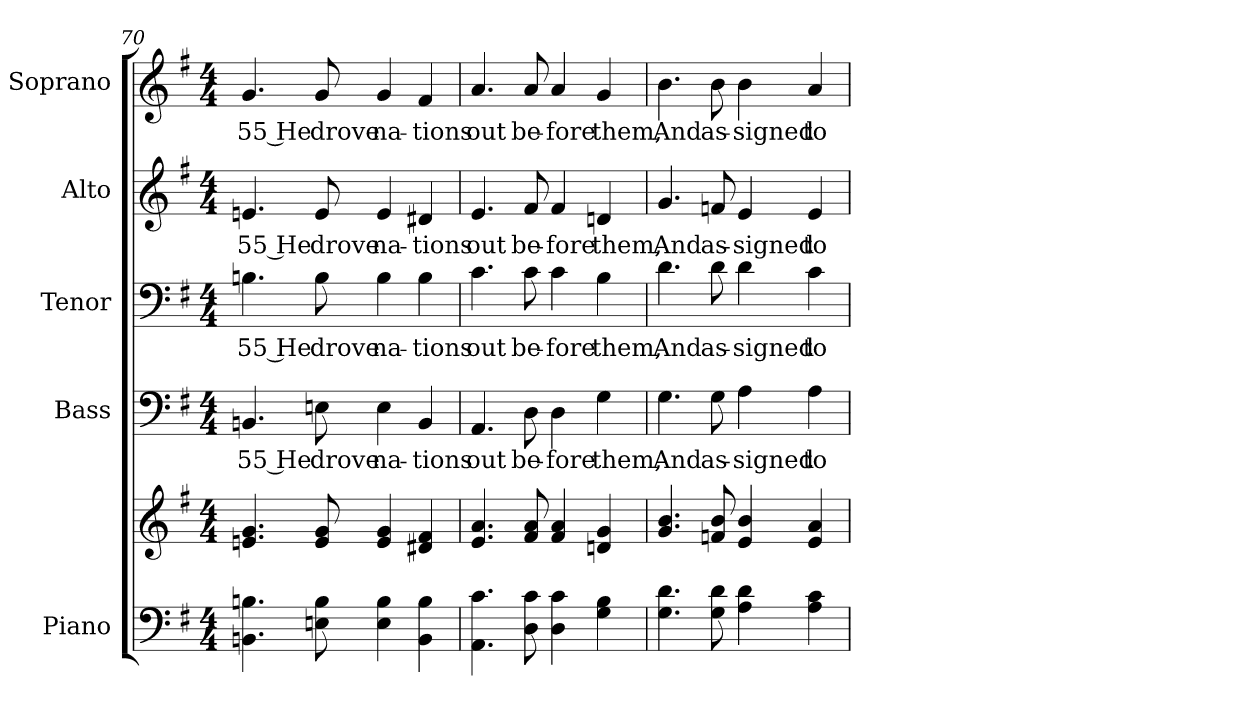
**kern	**kern	**kern	**text	**kern	**text	**kern	**text	**kern	**text
*part5	*part5	*part4	*part4	*part3	*part3	*part2	*part2	*part1	*part1
*staff6	*staff5	*staff4	*staff4	*staff3	*staff3	*staff2	*staff2	*staff1	*staff1
*I"Piano	*	*I"Bass	*	*I"Tenor	*	*I"Alto	*	*I"Soprano	*
*I'Pno.	*	*I'B.	*	*I'T.	*	*I'A.	*	*I'S.	*
!!LO:PB:g=z
*clefF4	*clefG2	*clefF4	*	*clefF4	*	*clefG2	*	*clefG2	*
*k[f#]	*k[f#]	*k[f#]	*	*k[f#]	*	*k[f#]	*	*k[f#]	*
*G:	*G:	*G:	*	*G:	*	*G:	*	*G:	*
*M4/4	*M4/4	*M4/4	*	*M4/4	*	*M4/4	*	*M4/4	*
=70	=70	=70	=70	=70	=70	=70	=70	=70	=70
!	!	!	!LO:LY:b:color=#000000	!	!	!	!	!	!
!	!	!	!	!	!LO:LY:b:color=#000000	!	!	!	!
!	!	!	!	!	!	!	!LO:LY:b:color=#000000	!	!
!	!	!	!	!	!	!	!	!	!LO:LY:b:color=#000000
4.BBni\ 4.Bni	4.eni/ 4.gi	4.BBni/	55 He	4.Bni\	55 He	4.eni/	55 He	4.gi/	55 He
!	!	!	!LO:LY:b:color=#000000	!	!	!	!	!	!
!	!	!	!	!	!LO:LY:b:color=#000000	!	!	!	!
!	!	!	!	!	!	!	!LO:LY:b:color=#000000	!	!
!	!	!	!	!	!	!	!	!	!LO:LY:b:color=#000000
8Eni\ 8Bi	8ei/ 8gi	8Eni\	drove	8Bi\	drove	8ei/	drove	8gi/	drove
!	!	!	!LO:LY:b:color=#000000	!	!	!	!	!	!
!	!	!	!	!	!LO:LY:b:color=#000000	!	!	!	!
!	!	!	!	!	!	!	!LO:LY:b:color=#000000	!	!
!	!	!	!	!	!	!	!	!	!LO:LY:b:color=#000000
4Ei\ 4Bi	4ei/ 4gi	4Ei\	na-	4Bi\	na-	4ei/	na-	4gi/	na-
!	!	!	!LO:LY:b:color=#000000	!	!	!	!	!	!
!	!	!	!	!	!LO:LY:b:color=#000000	!	!	!	!
!	!	!	!	!	!	!	!LO:LY:b:color=#000000	!	!
!	!	!	!	!	!	!	!	!	!LO:LY:b:color=#000000
4BBi\ 4Bi	4d#Xi/ 4f#i	4BBi/	-tions	4Bi\	-tions	4d#Xi/	-tions	4f#i/	-tions
=71	=71	=71	=71	=71	=71	=71	=71	=71	=71
!	!	!	!LO:LY:b:color=#000000	!	!	!	!	!	!
!	!	!	!	!	!LO:LY:b:color=#000000	!	!	!	!
!	!	!	!	!	!	!	!LO:LY:b:color=#000000	!	!
!	!	!	!	!	!	!	!	!	!LO:LY:b:color=#000000
4.AAi\ 4.ci	4.ei/ 4.ai	4.AAi/	out	4.ci\	out	4.ei/	out	4.ai/	out
!	!	!	!LO:LY:b:color=#000000	!	!	!	!	!	!
!	!	!	!	!	!LO:LY:b:color=#000000	!	!	!	!
!	!	!	!	!	!	!	!LO:LY:b:color=#000000	!	!
!	!	!	!	!	!	!	!	!	!LO:LY:b:color=#000000
8Di\ 8ci	8f#i/ 8ai	8Di\	be-	8ci\	be-	8f#i/	be-	8ai/	be-
!	!	!	!LO:LY:b:color=#000000	!	!	!	!	!	!
!	!	!	!	!	!LO:LY:b:color=#000000	!	!	!	!
!	!	!	!	!	!	!	!LO:LY:b:color=#000000	!	!
!	!	!	!	!	!	!	!	!	!LO:LY:b:color=#000000
4Di\ 4ci	4f#i/ 4ai	4Di\	-fore	4ci\	-fore	4f#i/	-fore	4ai/	-fore
!	!	!	!LO:LY:b:color=#000000	!	!	!	!	!	!
!	!	!	!	!	!LO:LY:b:color=#000000	!	!	!	!
!	!	!	!	!	!	!	!LO:LY:b:color=#000000	!	!
!	!	!	!	!	!	!	!	!	!LO:LY:b:color=#000000
4Gi\ 4Bi	4dni/ 4gi	4Gi\	them,	4Bi\	them,	4dni/	them,	4gi/	them,
=72	=72	=72	=72	=72	=72	=72	=72	=72	=72
!	!	!	!LO:LY:b:color=#000000	!	!	!	!	!	!
!	!	!	!	!	!LO:LY:b:color=#000000	!	!	!	!
!	!	!	!	!	!	!	!LO:LY:b:color=#000000	!	!
!	!	!	!	!	!	!	!	!	!LO:LY:b:color=#000000
4.Gi\ 4.di	4.gi/ 4.bi	4.Gi\	And	4.di\	And	4.gi/	And	4.bi\	And
!	!	!	!LO:LY:b:color=#000000	!	!	!	!	!	!
!	!	!	!	!	!LO:LY:b:color=#000000	!	!	!	!
!	!	!	!	!	!	!	!LO:LY:b:color=#000000	!	!
!	!	!	!	!	!	!	!	!	!LO:LY:b:color=#000000
8Gi\ 8di	8fni/ 8bi	8Gi\	as-	8di\	as-	8fni/	as-	8bi\	as-
!	!	!	!LO:LY:b:color=#000000	!	!	!	!	!	!
!	!	!	!	!	!LO:LY:b:color=#000000	!	!	!	!
!	!	!	!	!	!	!	!LO:LY:b:color=#000000	!	!
!	!	!	!	!	!	!	!	!	!LO:LY:b:color=#000000
4Ai\ 4di	4ei/ 4bi	4Ai\	-signed	4di\	-signed	4ei/	-signed	4bi\	-signed
!	!	!	!LO:LY:b:color=#000000	!	!	!	!	!	!
!	!	!	!	!	!LO:LY:b:color=#000000	!	!	!	!
!	!	!	!	!	!	!	!LO:LY:b:color=#000000	!	!
!	!	!	!	!	!	!	!	!	!LO:LY:b:color=#000000
4Ai\ 4ci	4ei/ 4ai	4Ai\	to	4ci\	to	4ei/	to	4ai/	to
=	=	=	=	=	=	=	=	=	=
*-	*-	*-	*-	*-	*-	*-	*-	*-	*-
